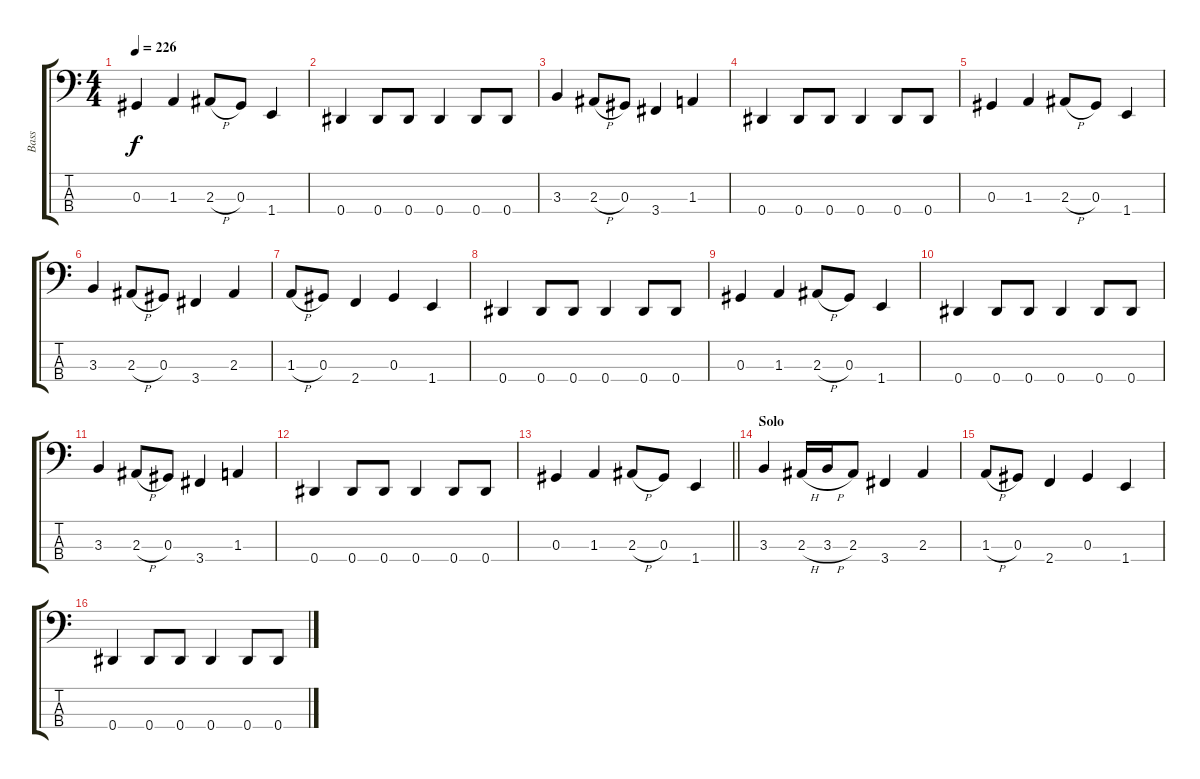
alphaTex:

\track ("Bass" "Bass") {instrument electricbassfinger}
\staff {score tabs}
\tuning (Gb2 Db2 Ab1 Eb1) {hide}
\ts (4 4)
\tempo 226
\clef f4
\ks c
0.3.4{dy f} 1.3.4 2.3{h}.8 0.3.8 1.4.4 |
0.4.4 0.4.8 0.4.8 0.4.4 0.4.8 0.4.8 |
3.3.4 2.3{h}.8 0.3.8 3.4.4 1.3.4 |
0.4.4 0.4.8 0.4.8 0.4.4 0.4.8 0.4.8 |
0.3.4 1.3.4 2.3{h}.8 0.3.8 1.4.4 |
3.3.4 2.3{h}.8 0.3.8 3.4.4 2.3.4 |
1.3{h}.8 0.3.8 2.4.4 0.3.4 1.4.4 |
0.4.4 0.4.8 0.4.8 0.4.4 0.4.8 0.4.8 |
0.3.4 1.3.4 2.3{h}.8 0.3.8 1.4.4 |
0.4.4 0.4.8 0.4.8 0.4.4 0.4.8 0.4.8 |
3.3.4 2.3{h}.8 0.3.8 3.4.4 1.3.4 |
0.4.4 0.4.8 0.4.8 0.4.4 0.4.8 0.4.8 |
\barLineRight lightlight
0.3.4 1.3.4 2.3{h}.8 0.3.8 1.4.4 |
\section ("" "Solo")
3.3.4 2.3{h}.16 3.3{h}.16 2.3.8 3.4.4 2.3.4 |
1.3{h}.8 0.3.8 2.4.4 0.3.4 1.4.4 |
0.4.4 0.4.8 0.4.8 0.4.4 0.4.8 0.4.8
